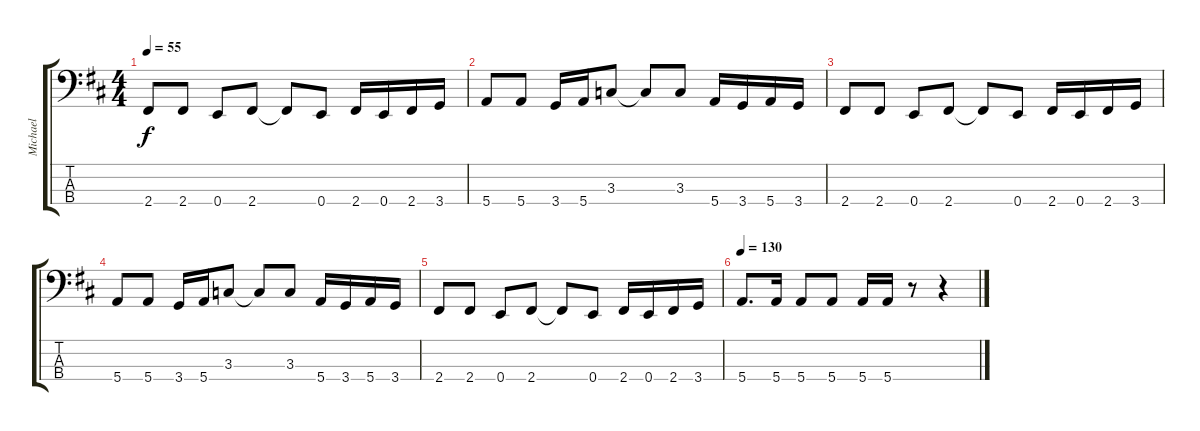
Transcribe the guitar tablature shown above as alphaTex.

\track ("Michael" "Michael") {instrument electricbassfinger}
\staff {score tabs}
\tuning (G2 D2 A1 E1) {hide}
\ts (4 4)
\tempo 55
\clef f4
\ks d
2.4.8{dy f} 2.4.8 0.4.8 2.4.8 2.4{t}.8 0.4.8 2.4.16 0.4.16 2.4.16 3.4.16 |
5.4.8 5.4.8 3.4.16 5.4.16 3.3.8 3.3{t}.8 3.3.8 5.4.16 3.4.16 5.4.16 3.4.16 |
2.4.8 2.4.8 0.4.8 2.4.8 2.4{t}.8 0.4.8 2.4.16 0.4.16 2.4.16 3.4.16 |
5.4.8 5.4.8 3.4.16 5.4.16 3.3.8 3.3{t}.8 3.3.8 5.4.16 3.4.16 5.4.16 3.4.16 |
2.4.8 2.4.8 0.4.8 2.4.8 2.4{t}.8 0.4.8 2.4.16 0.4.16 2.4.16 3.4.16 |
\tempo 130
5.4.8{d} 5.4.16 5.4.8 5.4.8 5.4.16 5.4.16 r.8 r.4
